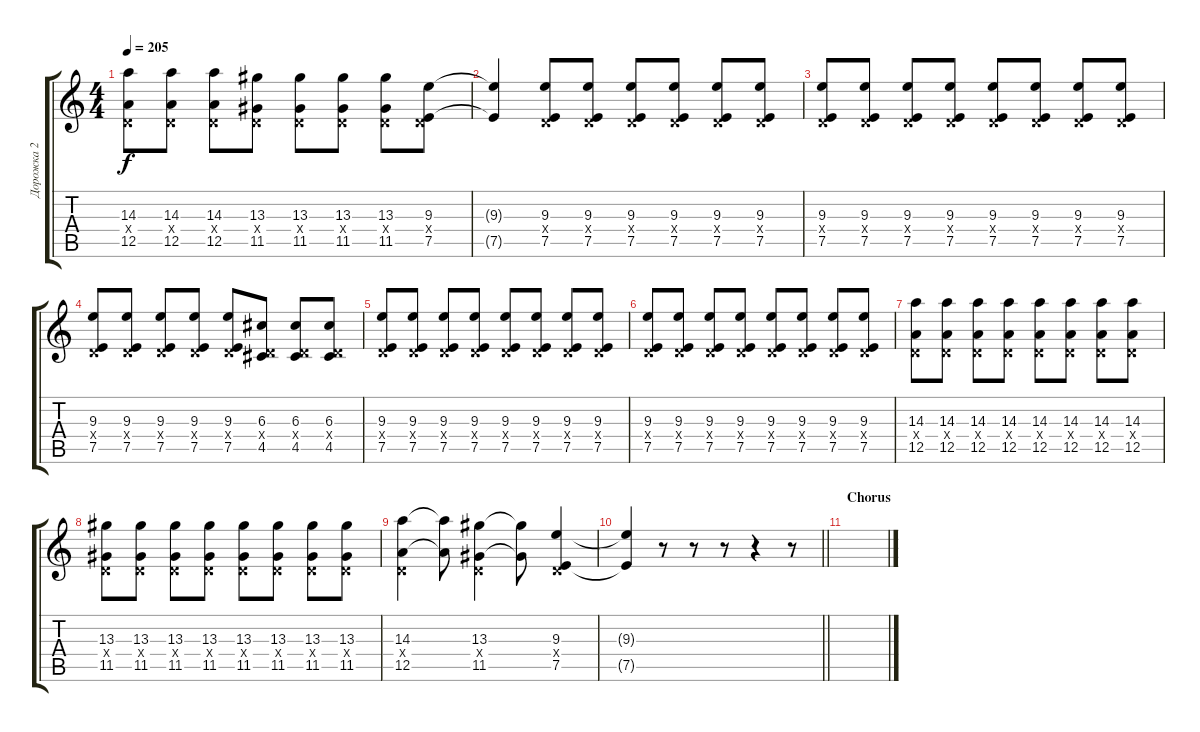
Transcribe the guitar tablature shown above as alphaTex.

\track ("Дорожка 2" "Дорожка 2") {instrument distortionguitar}
\staff {score tabs}
\tuning (E4 B3 G3 D3 A2 D2) {hide}
\ts (4 4)
\tempo 205
\clef g2
\ks c
(14.3 0.4{x} 12.5).8{dy f} (14.3 0.4{x} 12.5).8 (14.3 0.4{x} 12.5).8 (13.3 0.4{x} 11.5).8 (13.3 0.4{x} 11.5).8 (13.3 0.4{x} 11.5).8 (13.3 0.4{x} 11.5).8 (9.3 0.4{x} 7.5).8 |
(9.3{t} 7.5{t}).4 (9.3 0.4{x} 7.5).8 (9.3 0.4{x} 7.5).8 (9.3 0.4{x} 7.5).8 (9.3 0.4{x} 7.5).8 (9.3 0.4{x} 7.5).8 (9.3 0.4{x} 7.5).8 |
(9.3 0.4{x} 7.5).8 (9.3 0.4{x} 7.5).8 (9.3 0.4{x} 7.5).8 (9.3 0.4{x} 7.5).8 (9.3 0.4{x} 7.5).8 (9.3 0.4{x} 7.5).8 (9.3 0.4{x} 7.5).8 (9.3 0.4{x} 7.5).8 |
(9.3 0.4{x} 7.5).8 (9.3 0.4{x} 7.5).8 (9.3 0.4{x} 7.5).8 (9.3 0.4{x} 7.5).8 (9.3 0.4{x} 7.5).8 (6.3 0.4{x} 4.5).8 (6.3 0.4{x} 4.5).8 (6.3 0.4{x} 4.5).8 |
(9.3 0.4{x} 7.5).8 (9.3 0.4{x} 7.5).8 (9.3 0.4{x} 7.5).8 (9.3 0.4{x} 7.5).8 (9.3 0.4{x} 7.5).8 (9.3 0.4{x} 7.5).8 (9.3 0.4{x} 7.5).8 (9.3 0.4{x} 7.5).8 |
(9.3 0.4{x} 7.5).8 (9.3 0.4{x} 7.5).8 (9.3 0.4{x} 7.5).8 (9.3 0.4{x} 7.5).8 (9.3 0.4{x} 7.5).8 (9.3 0.4{x} 7.5).8 (9.3 0.4{x} 7.5).8 (9.3 0.4{x} 7.5).8 |
(14.3 0.4{x} 12.5).8 (14.3 0.4{x} 12.5).8 (14.3 0.4{x} 12.5).8 (14.3 0.4{x} 12.5).8 (14.3 0.4{x} 12.5).8 (14.3 0.4{x} 12.5).8 (14.3 0.4{x} 12.5).8 (14.3 0.4{x} 12.5).8 |
(13.3 0.4{x} 11.5).8 (13.3 0.4{x} 11.5).8 (13.3 0.4{x} 11.5).8 (13.3 0.4{x} 11.5).8 (13.3 0.4{x} 11.5).8 (13.3 0.4{x} 11.5).8 (13.3 0.4{x} 11.5).8 (13.3 0.4{x} 11.5).8 |
(14.3 0.4{x} 12.5).4 (14.3{t} 12.5{t}).8 (13.3 0.4{x} 11.5).4 (13.3{t} 11.5{t}).8 (9.3 0.4{x} 7.5).4 |
\barLineRight lightlight
(9.3{t} 7.5{t}).4 r.8 r.8 r.8 r.4 r.8 |
\section ("" "Chorus")
